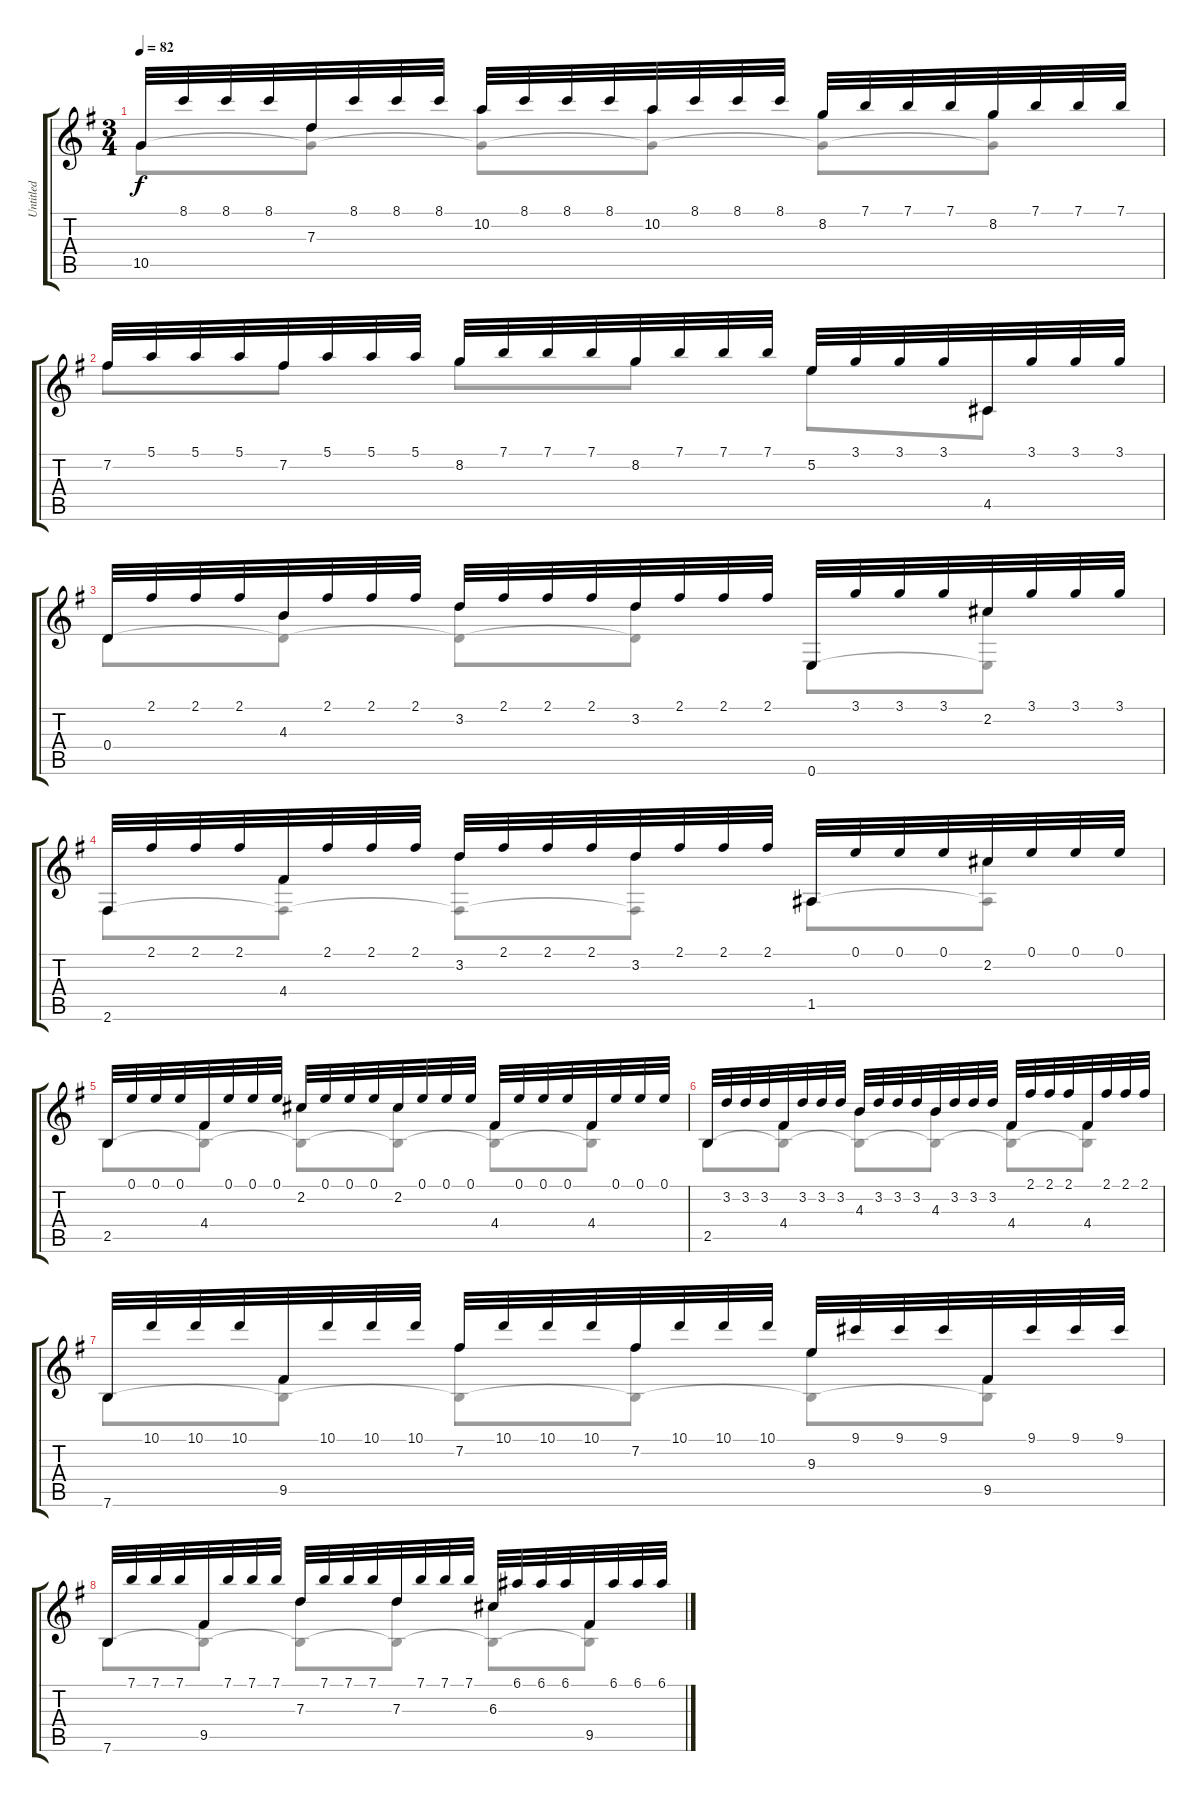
\track ("Untitled" "Untitled") {instrument acousticguitarnylon}
\staff {score tabs}
\tuning (E4 B3 G3 D3 A2 E2) {hide}
\voice
\ts (3 4)
\tempo 82
\clef g2
\ks g
10.5.32{dy f} 8.1.32 8.1.32 8.1.32 7.3.32 8.1.32 8.1.32 8.1.32 10.2.32 8.1.32 8.1.32 8.1.32 10.2.32 8.1.32 8.1.32 8.1.32 8.2.32 7.1.32 7.1.32 7.1.32 8.2.32 7.1.32 7.1.32 7.1.32 |
7.2.32 5.1.32 5.1.32 5.1.32 7.2.32 5.1.32 5.1.32 5.1.32 8.2.32 7.1.32 7.1.32 7.1.32 8.2.32 7.1.32 7.1.32 7.1.32 5.2.32 3.1.32 3.1.32 3.1.32 4.5.32 3.1.32 3.1.32 3.1.32 |
0.4.32 2.1.32 2.1.32 2.1.32 4.3.32 2.1.32 2.1.32 2.1.32 3.2.32 2.1.32 2.1.32 2.1.32 3.2.32 2.1.32 2.1.32 2.1.32 0.6.32 3.1.32 3.1.32 3.1.32 2.2.32 3.1.32 3.1.32 3.1.32 |
2.6.32 2.1.32 2.1.32 2.1.32 4.4.32 2.1.32 2.1.32 2.1.32 3.2.32 2.1.32 2.1.32 2.1.32 3.2.32 2.1.32 2.1.32 2.1.32 1.5.32 0.1.32 0.1.32 0.1.32 2.2.32 0.1.32 0.1.32 0.1.32 |
2.5.32 0.1.32 0.1.32 0.1.32 4.4.32 0.1.32 0.1.32 0.1.32 2.2.32 0.1.32 0.1.32 0.1.32 2.2.32 0.1.32 0.1.32 0.1.32 4.4.32 0.1.32 0.1.32 0.1.32 4.4.32 0.1.32 0.1.32 0.1.32 |
2.5.32 3.2.32 3.2.32 3.2.32 4.4.32 3.2.32 3.2.32 3.2.32 4.3.32 3.2.32 3.2.32 3.2.32 4.3.32 3.2.32 3.2.32 3.2.32 4.4.32 2.1.32 2.1.32 2.1.32 4.4.32 2.1.32 2.1.32 2.1.32 |
7.6.32 10.1.32 10.1.32 10.1.32 9.5.32 10.1.32 10.1.32 10.1.32 7.2.32 10.1.32 10.1.32 10.1.32 7.2.32 10.1.32 10.1.32 10.1.32 9.3.32 9.1.32 9.1.32 9.1.32 9.5.32 9.1.32 9.1.32 9.1.32 |
7.6.32 7.1.32 7.1.32 7.1.32 9.5.32 7.1.32 7.1.32 7.1.32 7.3.32 7.1.32 7.1.32 7.1.32 7.3.32 7.1.32 7.1.32 7.1.32 6.3.32 6.1.32 6.1.32 6.1.32 9.5.32 6.1.32 6.1.32 6.1.32
\voice
\clef g2
\ottava regular
\simile none
\ks g
10.5.8{dy f} (7.3 10.5{t}).8 (10.2 10.5{t}).8 (10.2 10.5{t}).8 (8.2 10.5{t}).8 (8.2 10.5{t}).8 |
7.2.8 7.2.8 8.2.8 8.2.8 5.2.8 4.5.8 |
0.4.8 (4.3 0.4{t}).8 (3.2 0.4{t}).8 (3.2 0.4{t}).8 0.6.8 (2.2 0.6{t}).8 |
2.6.8 (4.4 2.6{t}).8 (3.2 2.6{t}).8 (3.2 2.6{t}).8 1.5.8 (2.2 1.5{t}).8 |
2.5.8 (4.4 2.5{t}).8 (2.2 2.5{t}).8 (2.2 2.5{t}).8 (4.4 2.5{t}).8 (4.4 2.5{t}).8 |
2.5.8 (4.4 2.5{t}).8 (4.3 2.5{t}).8 (4.3 2.5{t}).8 (4.4 2.5{t}).8 (4.4 2.5{t}).8 |
7.6.8 (9.5 7.6{t}).8 (7.2 7.6{t}).8 (7.2 7.6{t}).8 (9.3 7.6{t}).8 (9.5 7.6{t}).8 |
7.6.8 (9.5 7.6{t}).8 (7.3 7.6{t}).8 (7.3 7.6{t}).8 (6.3 7.6{t}).8 (9.5 7.6{t}).8
